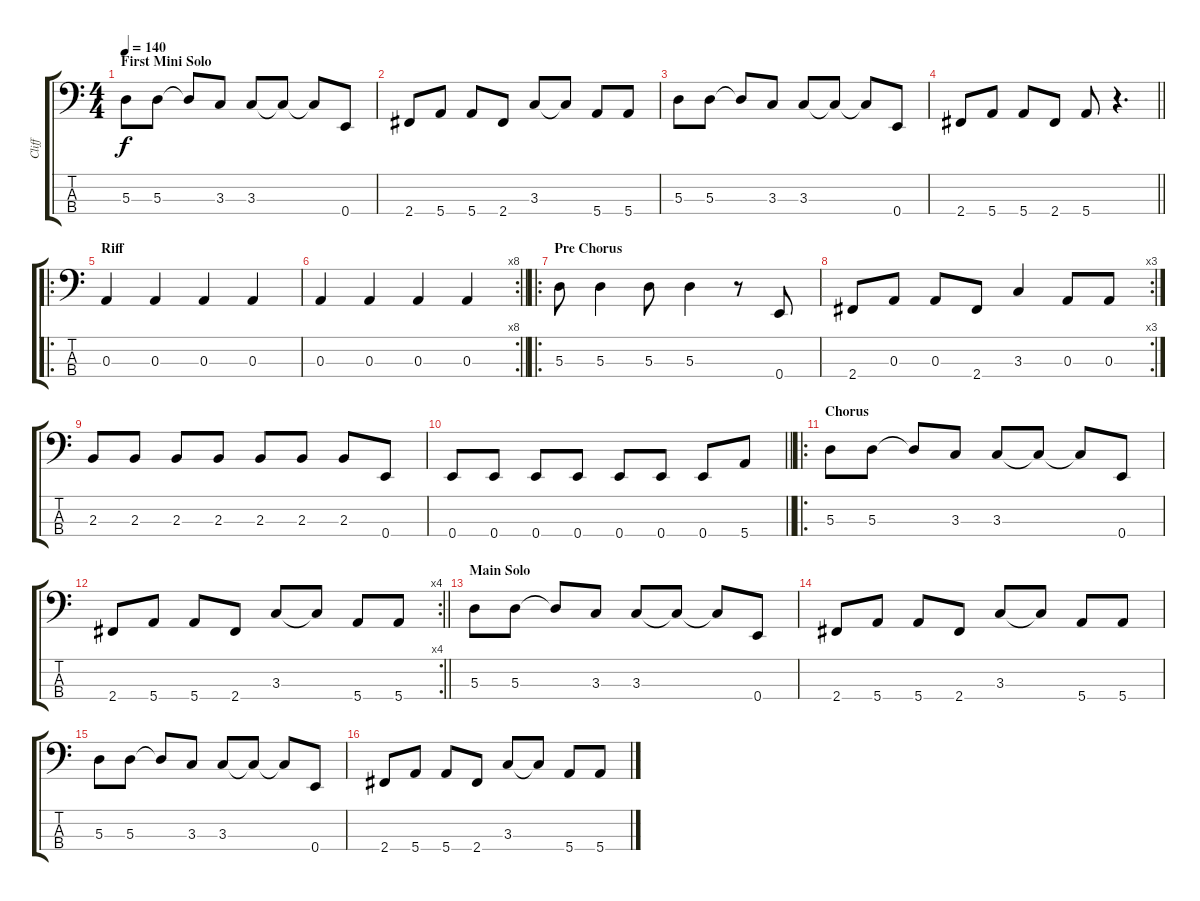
\track ("Cliff" "Cliff") {instrument electricbassfinger}
\staff {score tabs}
\tuning (G2 D2 A1 E1) {hide}
\ts (4 4)
\section ("" "First Mini Solo")
\tempo 140
\clef f4
\ks c
5.3.8{dy f} 5.3.8 5.3{t}.8 3.3.8 3.3.8 3.3{t}.8 3.3{t}.8 0.4.8 |
2.4.8 5.4.8 5.4.8 2.4.8 3.3.8 3.3{t}.8 5.4.8 5.4.8 |
5.3.8 5.3.8 5.3{t}.8 3.3.8 3.3.8 3.3{t}.8 3.3{t}.8 0.4.8 |
\barLineRight lightlight
2.4.8 5.4.8 5.4.8 2.4.8 5.4.8 r.4{d} |
\ro
\section ("" "Riff")
0.3.4 0.3.4 0.3.4 0.3.4 |
\rc 8
\barLineRight lightlight
0.3.4 0.3.4 0.3.4 0.3.4 |
\ro
\section ("" "Pre Chorus")
5.3.8 5.3.4 5.3.8 5.3.4 r.8 0.4.8 |
\rc 3
2.4.8 0.3.8 0.3.8 2.4.8 3.3.4 0.3.8 0.3.8 |
2.3.8 2.3.8 2.3.8 2.3.8 2.3.8 2.3.8 2.3.8 0.4.8 |
\barLineRight lightlight
0.4.8 0.4.8 0.4.8 0.4.8 0.4.8 0.4.8 0.4.8 5.4.8 |
\ro
\section ("" "Chorus")
5.3.8 5.3.8 5.3{t}.8 3.3.8 3.3.8 3.3{t}.8 3.3{t}.8 0.4.8 |
\rc 4
\barLineRight lightlight
2.4.8 5.4.8 5.4.8 2.4.8 3.3.8 3.3{t}.8 5.4.8 5.4.8 |
\section ("" "Main Solo")
5.3.8 5.3.8 5.3{t}.8 3.3.8 3.3.8 3.3{t}.8 3.3{t}.8 0.4.8 |
2.4.8 5.4.8 5.4.8 2.4.8 3.3.8 3.3{t}.8 5.4.8 5.4.8 |
5.3.8 5.3.8 5.3{t}.8 3.3.8 3.3.8 3.3{t}.8 3.3{t}.8 0.4.8 |
2.4.8 5.4.8 5.4.8 2.4.8 3.3.8 3.3{t}.8 5.4.8 5.4.8
